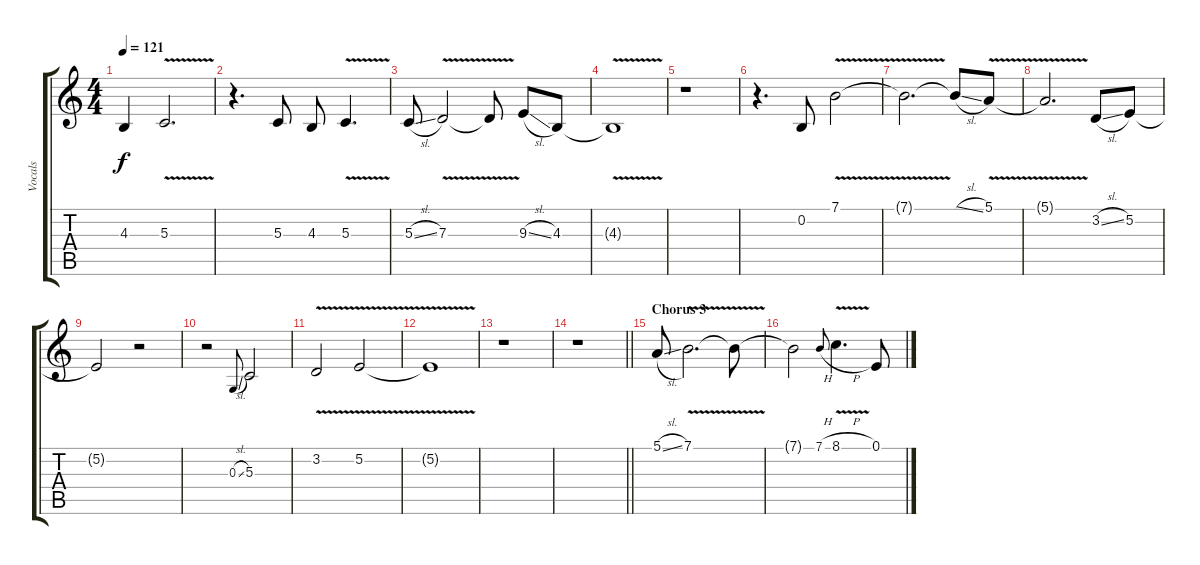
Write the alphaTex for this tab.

\track ("Vocals" "Vocals") {instrument sopranosax}
\staff {score tabs}
\tuning (E4 B3 G3 D3 A2 E2) {hide}
\ts (4 4)
\tempo 121
\clef g2
\ks c
4.3{t}.4{dy f} 5.3{v}.2{d} |
r.4{d} 5.3.8 4.3.8 5.3{v}.4{d} |
5.3{sl}.8 7.3{v}.2 7.3{t}.8 9.3{sl}.8 4.3.8 |
4.3{v t}.1 |
r.1 |
r.4{d} 0.2.8 7.1{v}.2 |
7.1{t}.2{d} 7.1{sl t}.8 5.1{v}.8 |
5.1{t}.2{d} 3.2{sl}.8 5.2.8 |
5.2{t}.2 r.2 |
r.2 0.3{sl}.8{gr onbeat} 5.3.2 |
3.2{v}.2 5.2{v}.2 |
5.2{t}.1 |
r.1 |
\barLineRight lightlight
r.1 |
\section ("" "Chorus 3")
5.1{sl}.8{volume 13} 7.1{v}.2{d} 7.1{t}.8 |
7.1{t}.2 7.1{h}.8{gr onbeat} 8.1{v h}.4{d} 0.1.8
